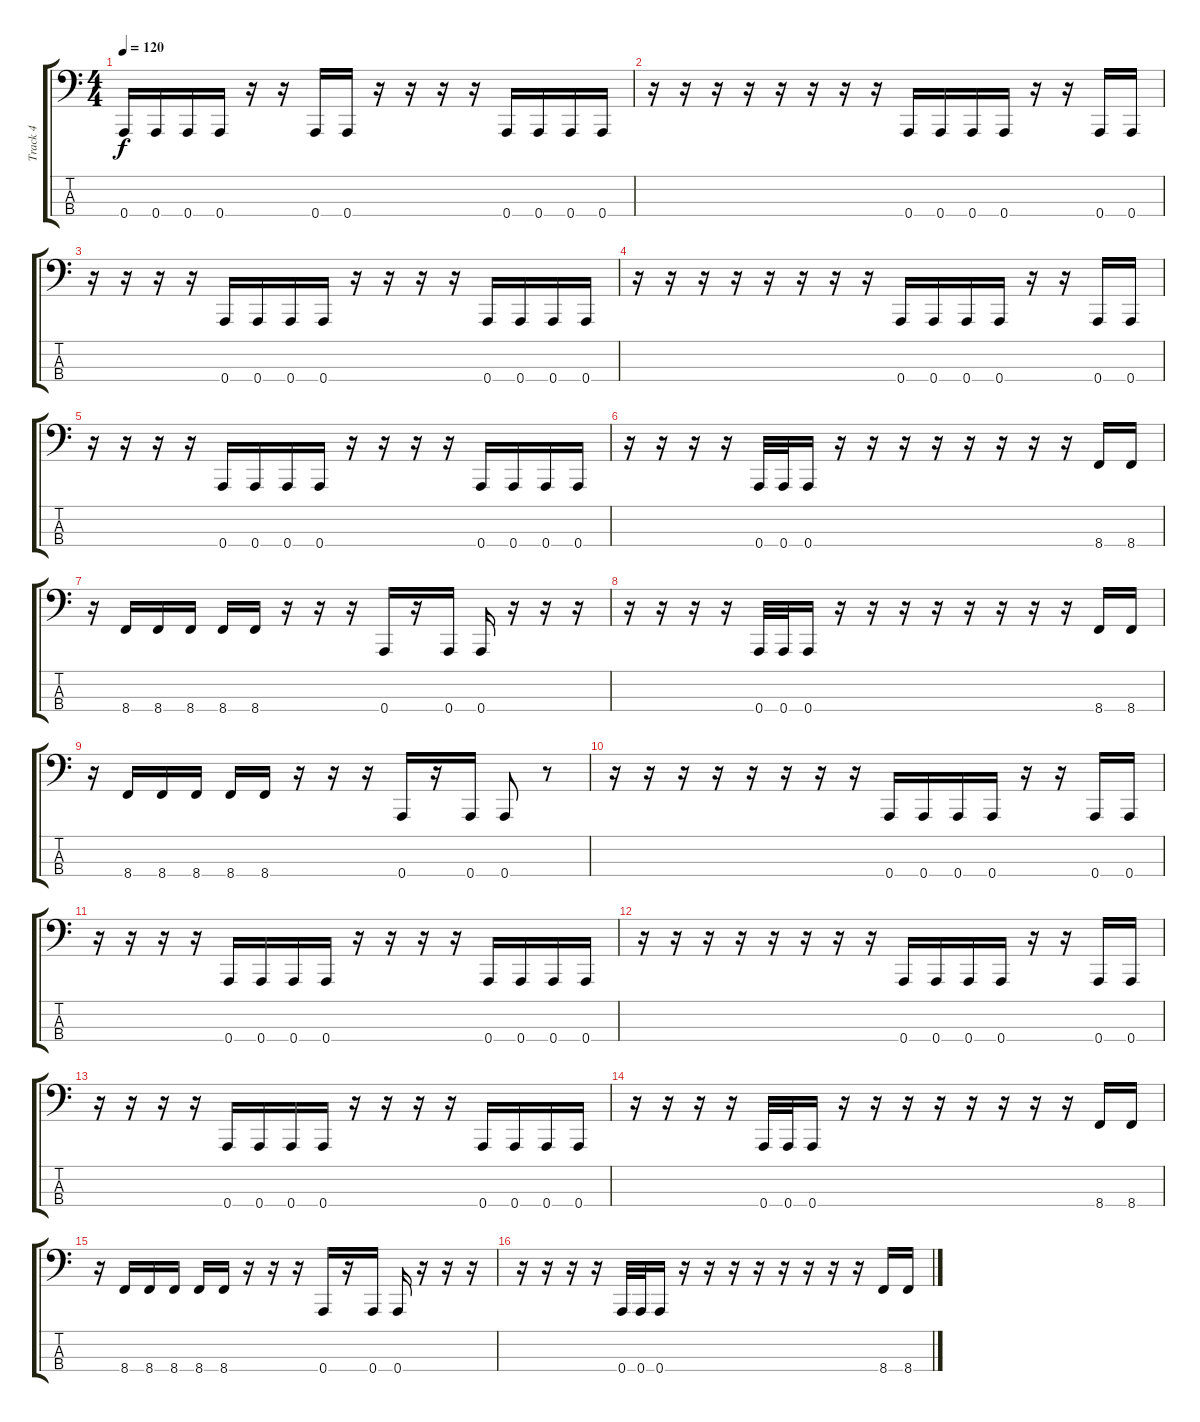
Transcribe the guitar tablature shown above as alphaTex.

\track ("Track 4" "Track 4") {instrument electricbassfinger}
\staff {score tabs}
\tuning (D2 A1 E1 A0) {hide}
\ts (4 4)
\tempo 120
\clef f4
\ks c
0.4.16{dy f} 0.4.16 0.4.16 0.4.16 r.16 r.16 0.4.16 0.4.16 r.16 r.16 r.16 r.16 0.4.16 0.4.16 0.4.16 0.4.16 |
r.16 r.16 r.16 r.16 r.16 r.16 r.16 r.16 0.4.16 0.4.16 0.4.16 0.4.16 r.16 r.16 0.4.16 0.4.16 |
r.16 r.16 r.16 r.16 0.4.16 0.4.16 0.4.16 0.4.16 r.16 r.16 r.16 r.16 0.4.16 0.4.16 0.4.16 0.4.16 |
r.16 r.16 r.16 r.16 r.16 r.16 r.16 r.16 0.4.16 0.4.16 0.4.16 0.4.16 r.16 r.16 0.4.16 0.4.16 |
r.16 r.16 r.16 r.16 0.4.16 0.4.16 0.4.16 0.4.16 r.16 r.16 r.16 r.16 0.4.16 0.4.16 0.4.16 0.4.16 |
r.16 r.16 r.16 r.16 0.4.32 0.4.32 0.4.16 r.16 r.16 r.16 r.16 r.16 r.16 r.16 r.16 8.4.16 8.4.16 |
r.16 8.4.16 8.4.16 8.4.16 8.4.16 8.4.16 r.16 r.16 r.16 0.4.16 r.16 0.4.16 0.4.16 r.16 r.16 r.16 |
r.16 r.16 r.16 r.16 0.4.32 0.4.32 0.4.16 r.16 r.16 r.16 r.16 r.16 r.16 r.16 r.16 8.4.16 8.4.16 |
r.16 8.4.16 8.4.16 8.4.16 8.4.16 8.4.16 r.16 r.16 r.16 0.4.16 r.16 0.4.16 0.4.8 r.8 |
r.16 r.16 r.16 r.16 r.16 r.16 r.16 r.16 0.4.16 0.4.16 0.4.16 0.4.16 r.16 r.16 0.4.16 0.4.16 |
r.16 r.16 r.16 r.16 0.4.16 0.4.16 0.4.16 0.4.16 r.16 r.16 r.16 r.16 0.4.16 0.4.16 0.4.16 0.4.16 |
r.16 r.16 r.16 r.16 r.16 r.16 r.16 r.16 0.4.16 0.4.16 0.4.16 0.4.16 r.16 r.16 0.4.16 0.4.16 |
r.16 r.16 r.16 r.16 0.4.16 0.4.16 0.4.16 0.4.16 r.16 r.16 r.16 r.16 0.4.16 0.4.16 0.4.16 0.4.16 |
r.16 r.16 r.16 r.16 0.4.32 0.4.32 0.4.16 r.16 r.16 r.16 r.16 r.16 r.16 r.16 r.16 8.4.16 8.4.16 |
r.16 8.4.16 8.4.16 8.4.16 8.4.16 8.4.16 r.16 r.16 r.16 0.4.16 r.16 0.4.16 0.4.16 r.16 r.16 r.16 |
r.16 r.16 r.16 r.16 0.4.32 0.4.32 0.4.16 r.16 r.16 r.16 r.16 r.16 r.16 r.16 r.16 8.4.16 8.4.16
